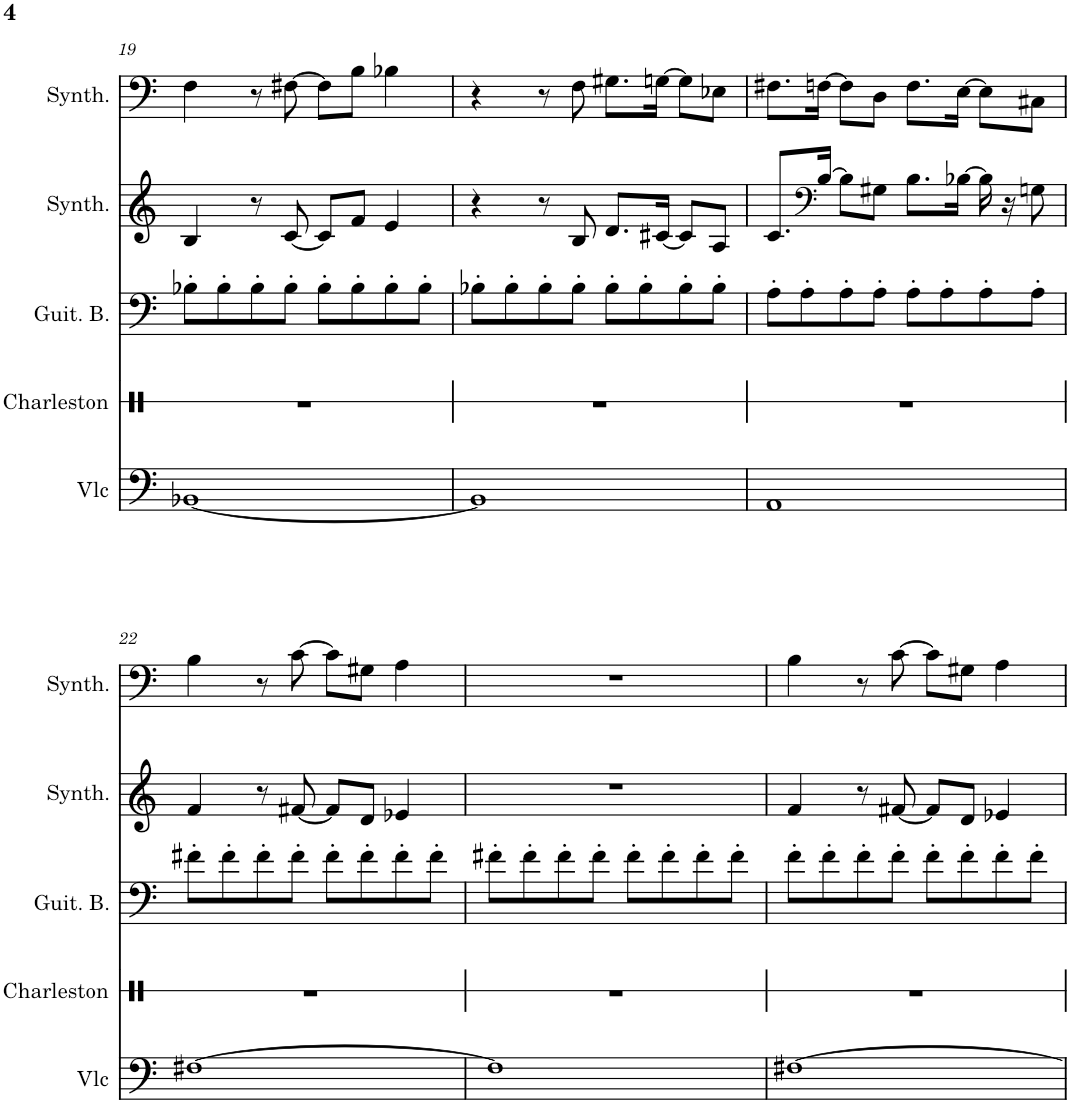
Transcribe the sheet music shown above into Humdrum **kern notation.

**kern	**kern	**kern	**kern	**kern
*part5	*part4	*part3	*part2	*part1
*staff5	*staff4	*staff3	*staff2	*staff1
*I"Violoncelle, Triangle	*I"Charleston, Noise	*I"Guitare Basse, Triangle	*I"Synthétiseur d'effets, Square B	*I"Synthétiseur d'effets, Square A
*I'Vlc	*I'Charleston	*I'Guit. B.	*I'Synth.	*I'Synth.
!!LO:PB:g=z
*clefF4	*clefX	*clefF4	*clefF4	*clefF4
*	*	*Trd7c12	*	*
*k[]	*k[]	*k[]	*k[]	*k[]
*M4/4	*M4/4	*M4/4	*M4/4	*M4/4
=19	=19	=19	=19	=19
[1BB-X	1r	8B-X'\L	4B/	4F\
.	.	8B-'\	.	.
.	.	8B-'\	8r	8r
.	.	8B-'\J	[8c/	[8F#X\
.	.	8B-'\L	8c/L]	8F#\L]
.	.	8B-'\	8f/J	8B\J
.	.	8B-'\	4e/	4B-X\
.	.	8B-'\J	.	.
=20	=20	=20	=20	=20
1BB-]	1r	8B-X'\L	4r	4r
.	.	8B-'\	.	.
.	.	8B-'\	8r	8r
.	.	8B-'\J	8B/	8F\
.	.	8B-'\L	8.d/L	8.G#X\L
.	.	8B-'\	.	.
.	.	.	[16c#X/Jk	[16Gn\Jk
.	.	8B-'\	8c#/L]	8G\L]
.	.	8B-'\J	8A/J	8E-X\J
=21	=21	=21	=21	=21
1AA	1r	8A'\L	8.c/L	8.F#X\L
.	.	8A'\	.	.
*	*	*	*clefF4	*
.	.	.	[16B/Jk	[16Fn\Jk
.	.	8A'\	8B\L]	8F\L]
.	.	8A'\J	8G#X\J	8D\J
.	.	8A'\L	8.B\L	8.F\L
.	.	8A'\	.	.
.	.	.	[16B-X\Jk	[16E\Jk
.	.	8A'\	16B-\]	8E\L]
.	.	.	16r	.
.	.	8A'\J	8Gn\	8C#X\J
!!LO:LB:g=z
=22	=22	=22	=22	=22
[1F#X	1r	8f#X'\L	4f/	4B\
.	.	8f#'\	.	.
.	.	8f#'\	8r	8r
.	.	8f#'\J	[8f#X/	[8c\
.	.	8f#'\L	8f#/L]	8c\L]
.	.	8f#'\	8d/J	8G#X\J
.	.	8f#'\	4e-X/	4A\
.	.	8f#'\J	.	.
=23	=23	=23	=23	=23
1F#]	1r	8f#X'\L	1r	1r
.	.	8f#'\	.	.
.	.	8f#'\	.	.
.	.	8f#'\J	.	.
.	.	8f#'\L	.	.
.	.	8f#'\	.	.
.	.	8f#'\	.	.
.	.	8f#'\J	.	.
=24	=24	=24	=24	=24
[1F#X	1r	8f'\L	4f/	4B\
.	.	8f'\	.	.
.	.	8f'\	8r	8r
.	.	8f'\J	[8f#X/	[8c\
.	.	8f'\L	8f#/L]	8c\L]
.	.	8f'\	8d/J	8G#X\J
.	.	8f'\	4e-X/	4A\
.	.	8f'\J	.	.
=	=	=	=	=
*-	*-	*-	*-	*-
